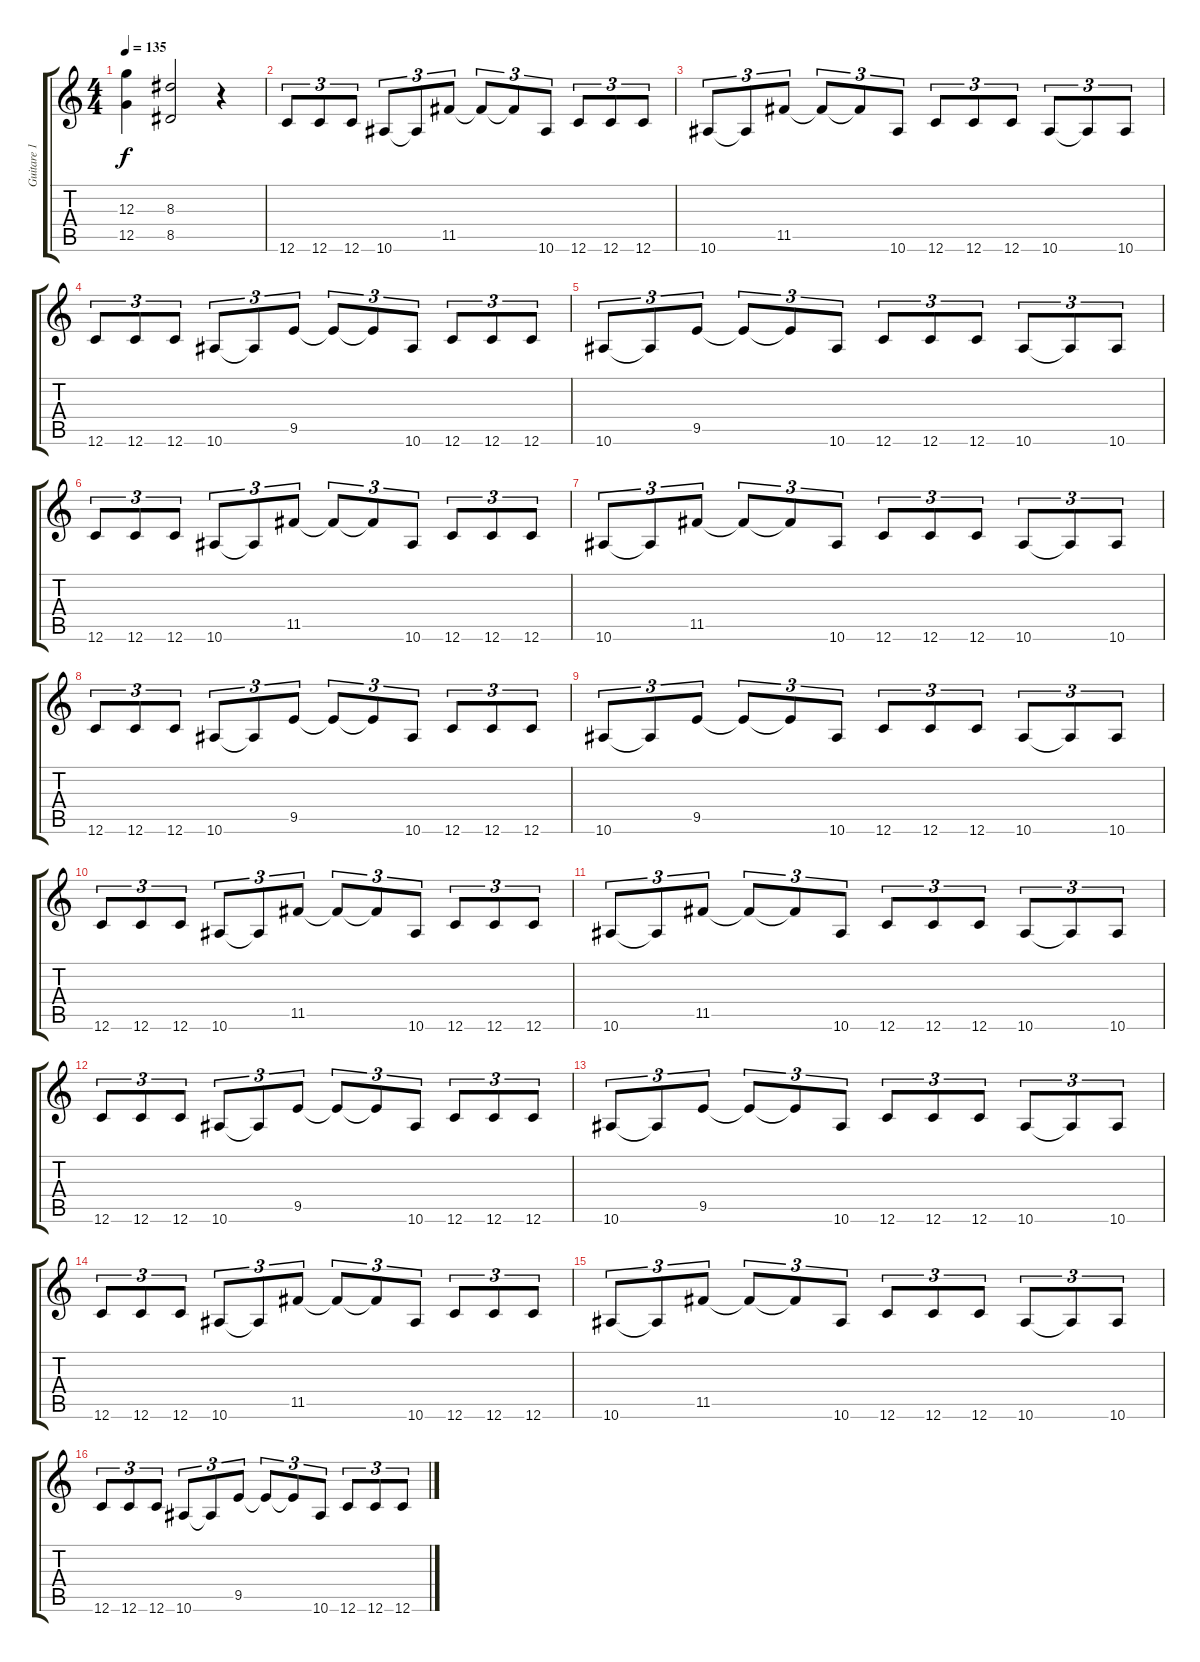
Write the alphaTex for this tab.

\track ("Guitare 1" "Guitare 1") {instrument distortionguitar}
\staff {score tabs}
\tuning (E4 C4 G3 C3 G2 C2) {hide}
\ts (4 4)
\tempo 135
\clef g2
\ks c
(12.3{t} 12.5{t}).4{dy f} (8.3 8.5).2 r.4 |
12.6.8{tu (3 2)} 12.6.8{tu (3 2)} 12.6.8{tu (3 2)} 10.6.8{tu (3 2)} 10.6{t}.8{tu (3 2)} 11.5.8{tu (3 2)} 11.5{t}.8{tu (3 2)} 11.5{t}.8{tu (3 2)} 10.6.8{tu (3 2)} 12.6.8{tu (3 2)} 12.6.8{tu (3 2)} 12.6.8{tu (3 2)} |
10.6.8{tu (3 2)} 10.6{t}.8{tu (3 2)} 11.5.8{tu (3 2)} 11.5{t}.8{tu (3 2)} 11.5{t}.8{tu (3 2)} 10.6.8{tu (3 2)} 12.6.8{tu (3 2)} 12.6.8{tu (3 2)} 12.6.8{tu (3 2)} 10.6.8{tu (3 2)} 10.6{t}.8{tu (3 2)} 10.6.8{tu (3 2)} |
12.6.8{tu (3 2)} 12.6.8{tu (3 2)} 12.6.8{tu (3 2)} 10.6.8{tu (3 2)} 10.6{t}.8{tu (3 2)} 9.5.8{tu (3 2)} 9.5{t}.8{tu (3 2)} 9.5{t}.8{tu (3 2)} 10.6.8{tu (3 2)} 12.6.8{tu (3 2)} 12.6.8{tu (3 2)} 12.6.8{tu (3 2)} |
10.6.8{tu (3 2)} 10.6{t}.8{tu (3 2)} 9.5.8{tu (3 2)} 9.5{t}.8{tu (3 2)} 9.5{t}.8{tu (3 2)} 10.6.8{tu (3 2)} 12.6.8{tu (3 2)} 12.6.8{tu (3 2)} 12.6.8{tu (3 2)} 10.6.8{tu (3 2)} 10.6{t}.8{tu (3 2)} 10.6.8{tu (3 2)} |
12.6.8{tu (3 2)} 12.6.8{tu (3 2)} 12.6.8{tu (3 2)} 10.6.8{tu (3 2)} 10.6{t}.8{tu (3 2)} 11.5.8{tu (3 2)} 11.5{t}.8{tu (3 2)} 11.5{t}.8{tu (3 2)} 10.6.8{tu (3 2)} 12.6.8{tu (3 2)} 12.6.8{tu (3 2)} 12.6.8{tu (3 2)} |
10.6.8{tu (3 2)} 10.6{t}.8{tu (3 2)} 11.5.8{tu (3 2)} 11.5{t}.8{tu (3 2)} 11.5{t}.8{tu (3 2)} 10.6.8{tu (3 2)} 12.6.8{tu (3 2)} 12.6.8{tu (3 2)} 12.6.8{tu (3 2)} 10.6.8{tu (3 2)} 10.6{t}.8{tu (3 2)} 10.6.8{tu (3 2)} |
12.6.8{tu (3 2)} 12.6.8{tu (3 2)} 12.6.8{tu (3 2)} 10.6.8{tu (3 2)} 10.6{t}.8{tu (3 2)} 9.5.8{tu (3 2)} 9.5{t}.8{tu (3 2)} 9.5{t}.8{tu (3 2)} 10.6.8{tu (3 2)} 12.6.8{tu (3 2)} 12.6.8{tu (3 2)} 12.6.8{tu (3 2)} |
10.6.8{tu (3 2)} 10.6{t}.8{tu (3 2)} 9.5.8{tu (3 2)} 9.5{t}.8{tu (3 2)} 9.5{t}.8{tu (3 2)} 10.6.8{tu (3 2)} 12.6.8{tu (3 2)} 12.6.8{tu (3 2)} 12.6.8{tu (3 2)} 10.6.8{tu (3 2)} 10.6{t}.8{tu (3 2)} 10.6.8{tu (3 2)} |
12.6.8{tu (3 2)} 12.6.8{tu (3 2)} 12.6.8{tu (3 2)} 10.6.8{tu (3 2)} 10.6{t}.8{tu (3 2)} 11.5.8{tu (3 2)} 11.5{t}.8{tu (3 2)} 11.5{t}.8{tu (3 2)} 10.6.8{tu (3 2)} 12.6.8{tu (3 2)} 12.6.8{tu (3 2)} 12.6.8{tu (3 2)} |
10.6.8{tu (3 2)} 10.6{t}.8{tu (3 2)} 11.5.8{tu (3 2)} 11.5{t}.8{tu (3 2)} 11.5{t}.8{tu (3 2)} 10.6.8{tu (3 2)} 12.6.8{tu (3 2)} 12.6.8{tu (3 2)} 12.6.8{tu (3 2)} 10.6.8{tu (3 2)} 10.6{t}.8{tu (3 2)} 10.6.8{tu (3 2)} |
12.6.8{tu (3 2)} 12.6.8{tu (3 2)} 12.6.8{tu (3 2)} 10.6.8{tu (3 2)} 10.6{t}.8{tu (3 2)} 9.5.8{tu (3 2)} 9.5{t}.8{tu (3 2)} 9.5{t}.8{tu (3 2)} 10.6.8{tu (3 2)} 12.6.8{tu (3 2)} 12.6.8{tu (3 2)} 12.6.8{tu (3 2)} |
10.6.8{tu (3 2)} 10.6{t}.8{tu (3 2)} 9.5.8{tu (3 2)} 9.5{t}.8{tu (3 2)} 9.5{t}.8{tu (3 2)} 10.6.8{tu (3 2)} 12.6.8{tu (3 2)} 12.6.8{tu (3 2)} 12.6.8{tu (3 2)} 10.6.8{tu (3 2)} 10.6{t}.8{tu (3 2)} 10.6.8{tu (3 2)} |
12.6.8{tu (3 2)} 12.6.8{tu (3 2)} 12.6.8{tu (3 2)} 10.6.8{tu (3 2)} 10.6{t}.8{tu (3 2)} 11.5.8{tu (3 2)} 11.5{t}.8{tu (3 2)} 11.5{t}.8{tu (3 2)} 10.6.8{tu (3 2)} 12.6.8{tu (3 2)} 12.6.8{tu (3 2)} 12.6.8{tu (3 2)} |
10.6.8{tu (3 2)} 10.6{t}.8{tu (3 2)} 11.5.8{tu (3 2)} 11.5{t}.8{tu (3 2)} 11.5{t}.8{tu (3 2)} 10.6.8{tu (3 2)} 12.6.8{tu (3 2)} 12.6.8{tu (3 2)} 12.6.8{tu (3 2)} 10.6.8{tu (3 2)} 10.6{t}.8{tu (3 2)} 10.6.8{tu (3 2)} |
12.6.8{tu (3 2)} 12.6.8{tu (3 2)} 12.6.8{tu (3 2)} 10.6.8{tu (3 2)} 10.6{t}.8{tu (3 2)} 9.5.8{tu (3 2)} 9.5{t}.8{tu (3 2)} 9.5{t}.8{tu (3 2)} 10.6.8{tu (3 2)} 12.6.8{tu (3 2)} 12.6.8{tu (3 2)} 12.6.8{tu (3 2)}
